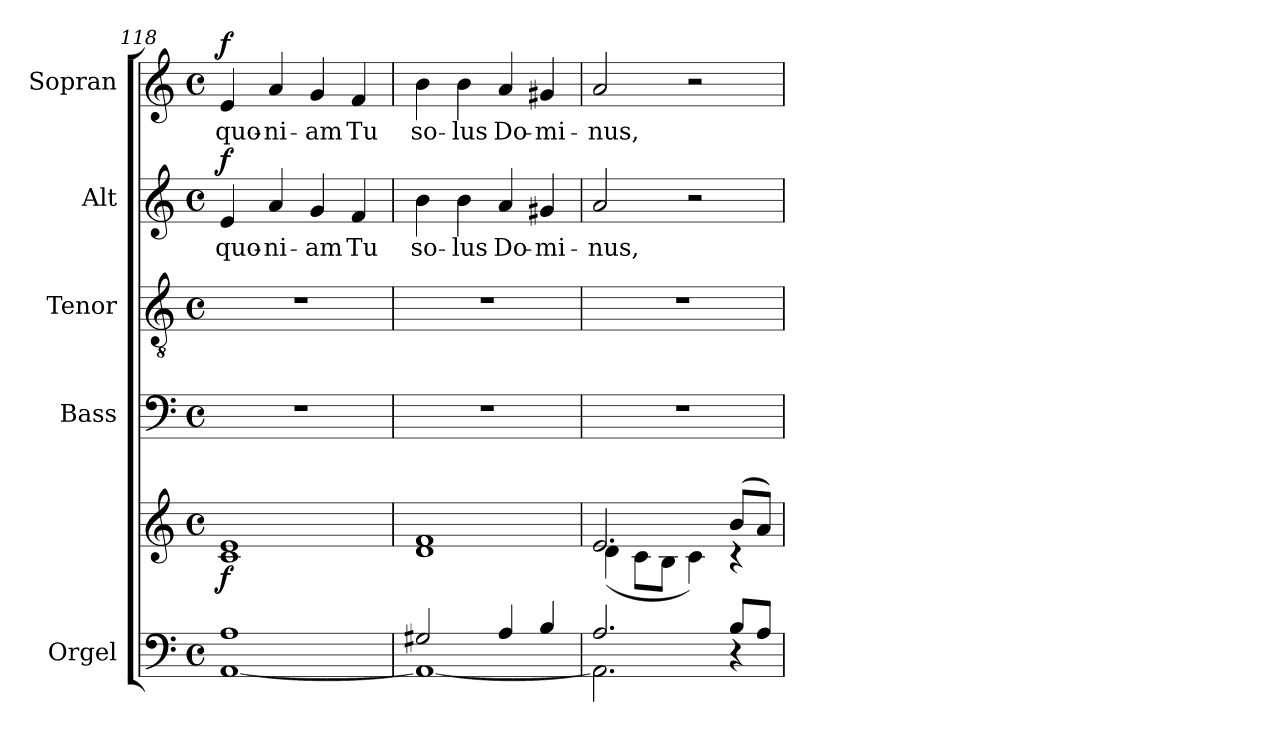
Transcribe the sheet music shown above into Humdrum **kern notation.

**kern	**kern	**dynam	**kern	**kern	**kern	**text	**dynam	**kern	**text	**dynam
*part5	*part5	*part5	*part4	*part3	*part2	*part2	*part2	*part1	*part1	*part1
*staff6	*staff5	*staff5/6	*staff4	*staff3	*staff2	*staff2	*staff2	*staff1	*staff1	*staff1
*I"Orgel	*	*	*I"Bass	*I"Tenor	*I"Alt	*	*	*I"Sopran	*	*
*I'Org.	*	*	*I'B.	*I'T.	*I'A.	*	*	*I'S.	*	*
*clefF4	*clefG2	*	*clefF4	*clefGv2	*clefG2	*	*	*clefG2	*	*
*k[]	*k[]	*	*k[]	*k[]	*k[]	*	*	*k[]	*	*
*C:	*C:	*	*C:	*C:	*C:	*	*	*C:	*	*
*M4/4	*M4/4	*	*M4/4	*M4/4	*M4/4	*	*	*M4/4	*	*
*met(c)	*met(c)	*	*met(c)	*met(c)	*met(c)	*	*	*met(c)	*	*
=118	=118	=118	=118	=118	=118	=118	=118	=118	=118	=118
*^	*^	*	*	*	*	*	*	*	*	*
!	!	!	!	!LO:DY:b	!	!	!	!LO:LY:b	!LO:DY:a	!	!LO:LY:b	!LO:DY:a
1A	[<1AA	1e	1c	f	1r	1r	4e/	quo-	f	4e/	quo-	f
!	!	!	!	!	!	!	!	!LO:LY:b	!	!	!LO:LY:b	!
.	.	.	.	.	.	.	4a/	-ni-	.	4a/	-ni-	.
!	!	!	!	!	!	!	!	!LO:LY:b	!	!	!LO:LY:b	!
.	.	.	.	.	.	.	4g/	-am	.	4g/	-am	.
!	!	!	!	!	!	!	!	!LO:LY:b	!	!	!LO:LY:b	!
.	.	.	.	.	.	.	4f/	Tu	.	4f/	Tu	.
=119	=119	=119	=119	=119	=119	=119	=119	=119	=119	=119	=119	=119
!	!	!	!	!	!	!	!	!LO:LY:b	!	!	!LO:LY:b	!
2G#X/	1AA_	1f	1d	.	1r	1r	4b\	so-	.	4b\	so-	.
!	!	!	!	!	!	!	!	!LO:LY:b	!	!	!LO:LY:b	!
.	.	.	.	.	.	.	4b\	-lus	.	4b\	-lus	.
!	!	!	!	!	!	!	!	!LO:LY:b	!	!	!LO:LY:b	!
4A/	.	.	.	.	.	.	4a/	Do-	.	4a/	Do-	.
!	!	!	!	!	!	!	!	!LO:LY:b	!	!	!LO:LY:b	!
4B/	.	.	.	.	.	.	4g#X/	-mi-	.	4g#X/	-mi-	.
!!LO:LB:g=z
=120	=120	=120	=120	=120	=120	=120	=120	=120	=120	=120	=120	=120
!	!	!	!	!	!	!	!	!LO:LY:b	!	!	!LO:LY:b	!
2.A/	2.AA\]	2.e/	(<4d\	.	1r	1r	2a/	-nus,	.	2a/	-nus,	.
.	.	.	8c\L	.	.	.	.	.	.	.	.	.
.	.	.	8B\J	.	.	.	.	.	.	.	.	.
.	.	.	4c\)	.	.	.	2r	.	.	2r	.	.
8B/L	4rC	(>8b/L	4rc	.	.	.	.	.	.	.	.	.
8A/J	.	8a/J)	.	.	.	.	.	.	.	.	.	.
*v	*v	*	*	*	*	*	*	*	*	*	*	*
*	*v	*v	*	*	*	*	*	*	*	*	*
=	=	=	=	=	=	=	=	=	=	=
*-	*-	*-	*-	*-	*-	*-	*-	*-	*-	*-
